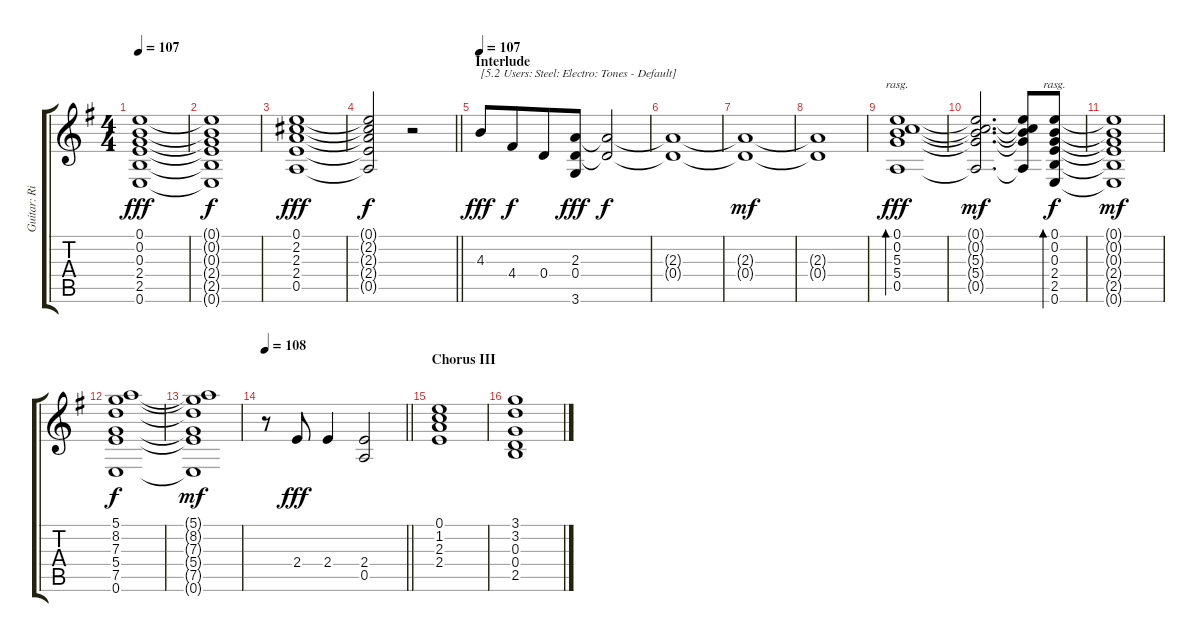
\track ("Guitar: Rik" "Guitar: Ri") {instrument electricguitarclean}
\staff {score tabs}
\tuning (E4 B3 G3 D3 A2 E2) {hide}
\ts (4 4)
\tempo 107
\clef g2
\ks g
(0.1 0.2 0.3 2.4 2.5 0.6).1{dy fff} |
(0.1{t} 0.2{t} 0.3{t} 2.4{t} 2.5{t} 0.6{t}).1{dy f} |
(0.1 2.2 2.3 2.4 0.5).1{dy fff} |
\barLineRight lightlight
(0.1{t} 2.2{t} 2.3{t} 2.4{t} 0.5{t}).2{dy f} r.2 |
\section ("" "Interlude")
\tempo 107
4.3.8{txt "[5.2 Users: Steel: Electro: Tones - Default]" dy fff volume 14 instrument acousticguitarsteel} 4.4.8{dy f beam merge} 0.4.8 (2.3 0.4 3.6).8{dy fff} (2.3{t} 0.4{t}).2{dy f} |
(2.3{t} 0.4{t}).1 |
(2.3{t} 0.4{t}).1{dy mf} |
(2.3{t} 0.4{t}).1 |
(0.1 0.2 5.3 5.4 0.5).1{bd 480 rasg ii dy fff} |
(0.1{t} 0.2{t} 5.3{t} 5.4{t} 0.5{t}).2{d dy mf} (0.1{t} 0.2{t} 5.3{t} 5.4{t} 0.5{t}).8 (0.1 0.2 0.3 2.4 2.5 0.6).8{bd 480 rasg ii dy f} |
(0.1{t} 0.2{t} 0.3{t} 2.4{t} 2.5{t} 0.6{t}).1{dy mf} |
(5.1 8.2 7.3 5.4 7.5 0.6).1{dy f} |
(5.1{t} 8.2{t} 7.3{t} 5.4{t} 7.5{t} 0.6{t}).1{dy mf} |
\tempo 108
\barLineRight lightlight
r.8 2.4.8{dy fff} 2.4.4 (2.4 0.5).2 |
\section ("" "Chorus III")
(0.1 1.2 2.3 2.4).1{instrument distortionguitar} |
(3.1 3.2 0.3 0.4 2.5).1
